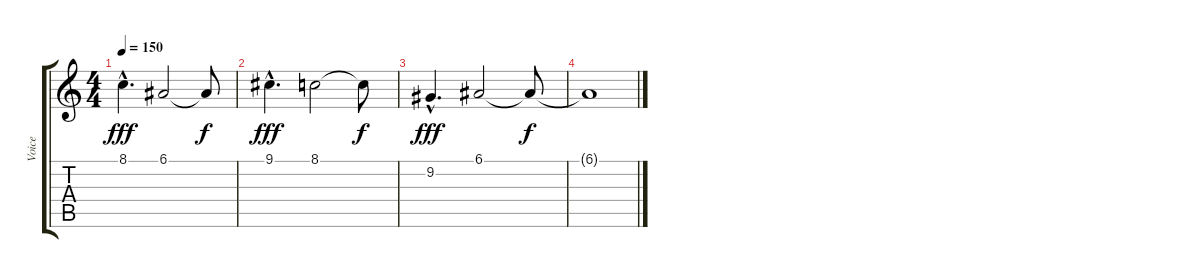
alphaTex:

\track ("Voice" "Voice") {instrument synthvoice}
\staff {score tabs}
\tuning (E4 B3 G3 D3 A2 E2) {hide}
\ts (4 4)
\tempo 150
\clef g2
\ks c
8.1{hac}.4{d dy fff volume 16} 6.1.2 6.1{t}.8{dy f} |
9.1{hac}.4{d dy fff} 8.1.2 8.1{t}.8{dy f} |
9.2{hac}.4{d dy fff} 6.1.2 6.1{t}.8{dy f} |
6.1{t}.1
